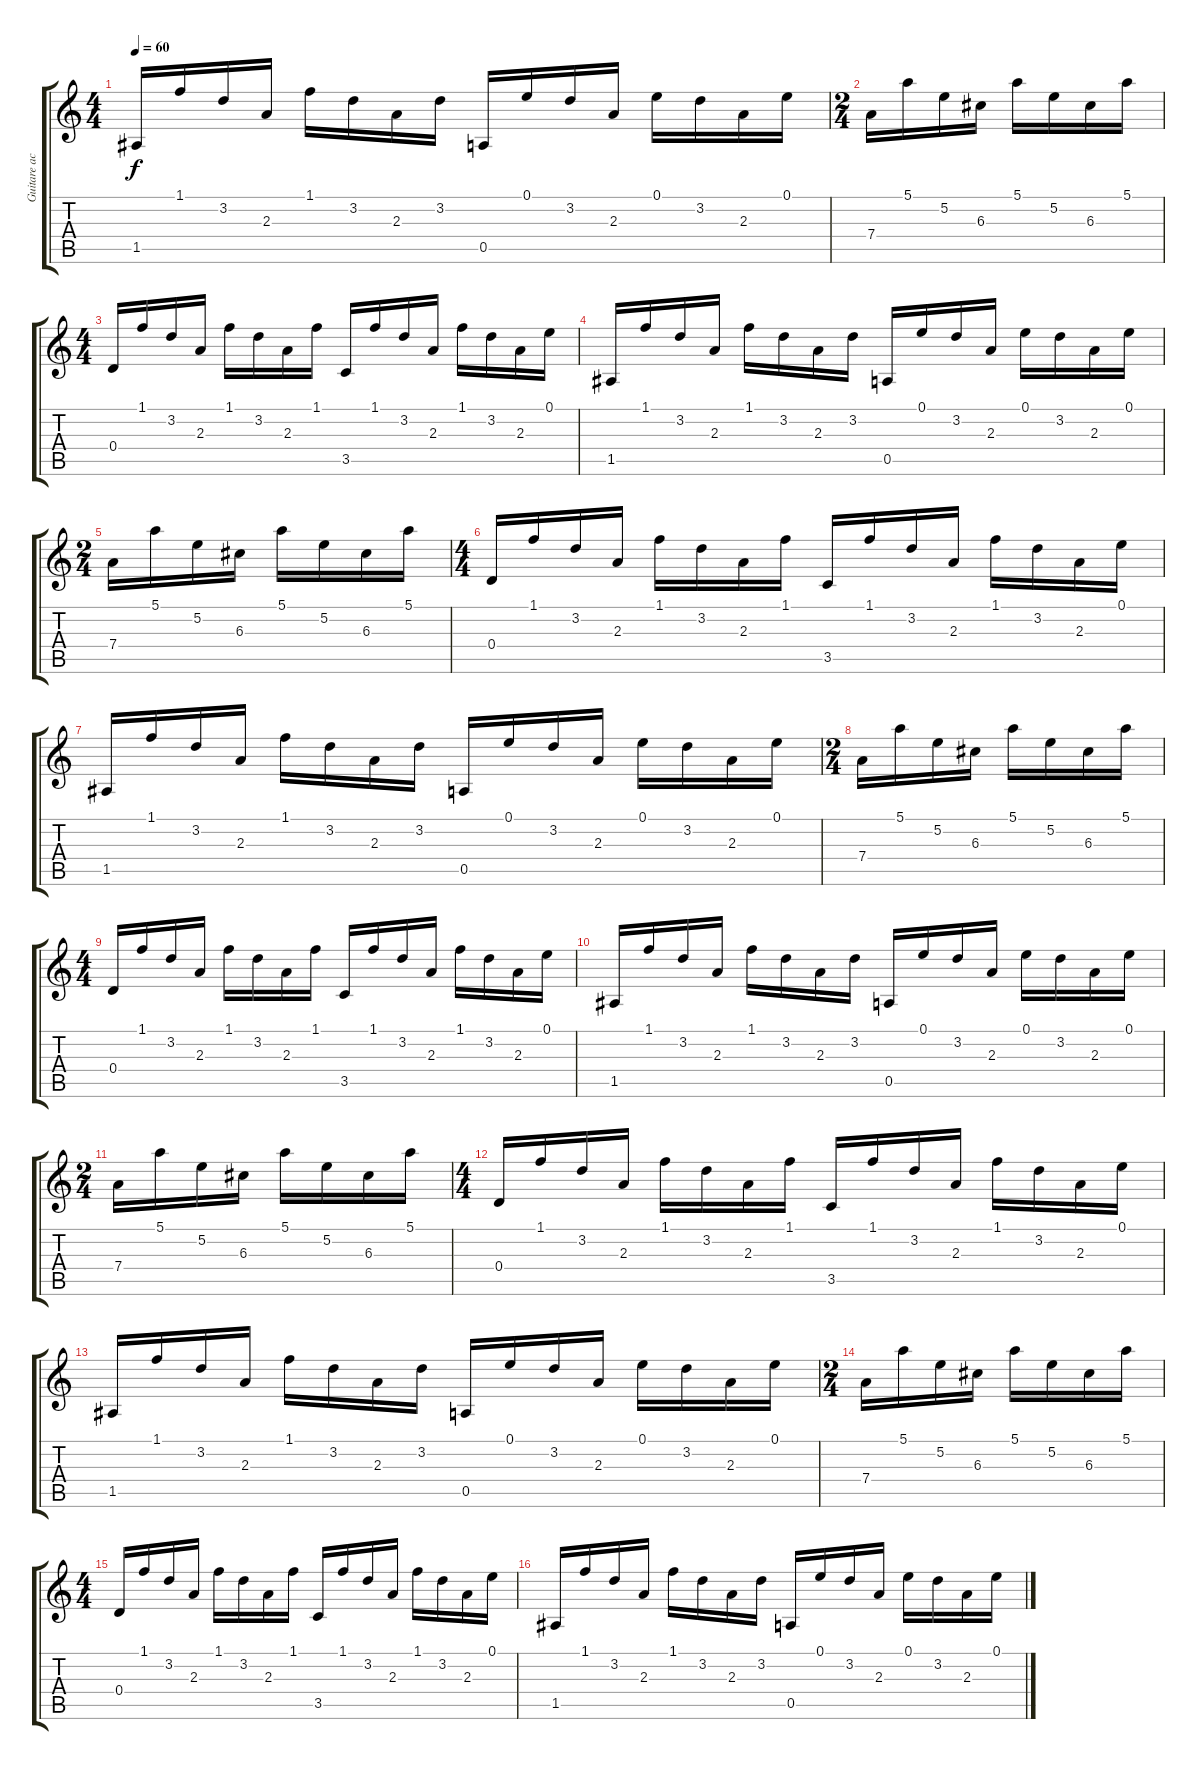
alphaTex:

\track ("Guitare accoustique 1" "Guitare ac") {instrument acousticguitarsteel}
\staff {score tabs}
\tuning (E4 B3 G3 D3 A2 E2) {hide}
\ts (4 4)
\tempo 60
\clef g2
\ks c
1.5.16{dy f} 1.1.16 3.2.16 2.3.16 1.1.16 3.2.16 2.3.16 3.2.16 0.5.16 0.1.16 3.2.16 2.3.16 0.1.16 3.2.16 2.3.16 0.1.16 |
\ts (2 4)
7.4.16 5.1.16 5.2.16 6.3.16 5.1.16 5.2.16 6.3.16 5.1.16 |
\ts (4 4)
0.4.16 1.1.16 3.2.16 2.3.16 1.1.16 3.2.16 2.3.16 1.1.16 3.5.16 1.1.16 3.2.16 2.3.16 1.1.16 3.2.16 2.3.16 0.1.16 |
1.5.16 1.1.16 3.2.16 2.3.16 1.1.16 3.2.16 2.3.16 3.2.16 0.5.16 0.1.16 3.2.16 2.3.16 0.1.16 3.2.16 2.3.16 0.1.16 |
\ts (2 4)
7.4.16 5.1.16 5.2.16 6.3.16 5.1.16 5.2.16 6.3.16 5.1.16 |
\ts (4 4)
0.4.16 1.1.16 3.2.16 2.3.16 1.1.16 3.2.16 2.3.16 1.1.16 3.5.16 1.1.16 3.2.16 2.3.16 1.1.16 3.2.16 2.3.16 0.1.16 |
1.5.16 1.1.16 3.2.16 2.3.16 1.1.16 3.2.16 2.3.16 3.2.16 0.5.16 0.1.16 3.2.16 2.3.16 0.1.16 3.2.16 2.3.16 0.1.16 |
\ts (2 4)
7.4.16 5.1.16 5.2.16 6.3.16 5.1.16 5.2.16 6.3.16 5.1.16 |
\ts (4 4)
0.4.16 1.1.16 3.2.16 2.3.16 1.1.16 3.2.16 2.3.16 1.1.16 3.5.16 1.1.16 3.2.16 2.3.16 1.1.16 3.2.16 2.3.16 0.1.16 |
1.5.16 1.1.16 3.2.16 2.3.16 1.1.16 3.2.16 2.3.16 3.2.16 0.5.16 0.1.16 3.2.16 2.3.16 0.1.16 3.2.16 2.3.16 0.1.16 |
\ts (2 4)
7.4.16 5.1.16 5.2.16 6.3.16 5.1.16 5.2.16 6.3.16 5.1.16 |
\ts (4 4)
0.4.16 1.1.16 3.2.16 2.3.16 1.1.16 3.2.16 2.3.16 1.1.16 3.5.16 1.1.16 3.2.16 2.3.16 1.1.16 3.2.16 2.3.16 0.1.16 |
1.5.16 1.1.16 3.2.16 2.3.16 1.1.16 3.2.16 2.3.16 3.2.16 0.5.16 0.1.16 3.2.16 2.3.16 0.1.16 3.2.16 2.3.16 0.1.16 |
\ts (2 4)
7.4.16 5.1.16 5.2.16 6.3.16 5.1.16 5.2.16 6.3.16 5.1.16 |
\ts (4 4)
0.4.16 1.1.16 3.2.16 2.3.16 1.1.16 3.2.16 2.3.16 1.1.16 3.5.16 1.1.16 3.2.16 2.3.16 1.1.16 3.2.16 2.3.16 0.1.16 |
1.5.16 1.1.16 3.2.16 2.3.16 1.1.16 3.2.16 2.3.16 3.2.16 0.5.16 0.1.16 3.2.16 2.3.16 0.1.16 3.2.16 2.3.16 0.1.16
